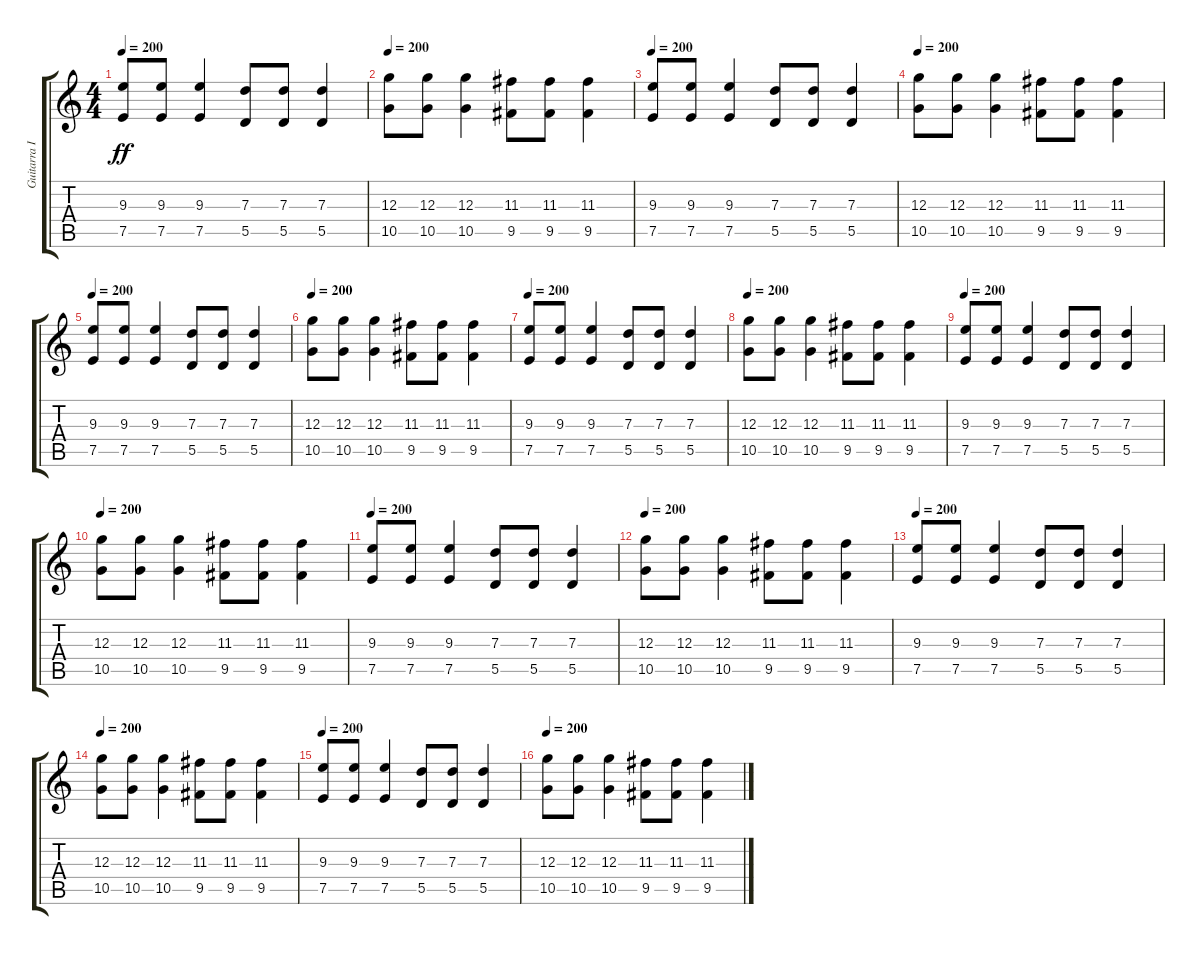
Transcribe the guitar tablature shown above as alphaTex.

\track ("Guitarra II" "Guitarra I") {instrument distortionguitar}
\staff {score tabs}
\tuning (E4 B3 G3 D3 A2 E2) {hide}
\ts (4 4)
\tempo 200
\clef g2
\ks c
(9.3 7.5).8{dy ff} (9.3 7.5).8 (9.3 7.5).4 (7.3 5.5).8 (7.3 5.5).8 (7.3 5.5).4 |
\tempo 200
(12.3 10.5).8 (12.3 10.5).8 (12.3 10.5).4 (11.3 9.5).8 (11.3 9.5).8 (11.3 9.5).4 |
\tempo 200
(9.3 7.5).8 (9.3 7.5).8 (9.3 7.5).4 (7.3 5.5).8 (7.3 5.5).8 (7.3 5.5).4 |
\tempo 200
(12.3 10.5).8 (12.3 10.5).8 (12.3 10.5).4 (11.3 9.5).8 (11.3 9.5).8 (11.3 9.5).4 |
\tempo 200
(9.3 7.5).8 (9.3 7.5).8 (9.3 7.5).4 (7.3 5.5).8 (7.3 5.5).8 (7.3 5.5).4 |
\tempo 200
(12.3 10.5).8 (12.3 10.5).8 (12.3 10.5).4 (11.3 9.5).8 (11.3 9.5).8 (11.3 9.5).4 |
\tempo 200
(9.3 7.5).8 (9.3 7.5).8 (9.3 7.5).4 (7.3 5.5).8 (7.3 5.5).8 (7.3 5.5).4 |
\tempo 200
(12.3 10.5).8 (12.3 10.5).8 (12.3 10.5).4 (11.3 9.5).8 (11.3 9.5).8 (11.3 9.5).4 |
\tempo 200
(9.3 7.5).8 (9.3 7.5).8 (9.3 7.5).4 (7.3 5.5).8 (7.3 5.5).8 (7.3 5.5).4 |
\tempo 200
(12.3 10.5).8 (12.3 10.5).8 (12.3 10.5).4 (11.3 9.5).8 (11.3 9.5).8 (11.3 9.5).4 |
\tempo 200
(9.3 7.5).8 (9.3 7.5).8 (9.3 7.5).4 (7.3 5.5).8 (7.3 5.5).8 (7.3 5.5).4 |
\tempo 200
(12.3 10.5).8 (12.3 10.5).8 (12.3 10.5).4 (11.3 9.5).8 (11.3 9.5).8 (11.3 9.5).4 |
\tempo 200
(9.3 7.5).8 (9.3 7.5).8 (9.3 7.5).4 (7.3 5.5).8 (7.3 5.5).8 (7.3 5.5).4 |
\tempo 200
(12.3 10.5).8 (12.3 10.5).8 (12.3 10.5).4 (11.3 9.5).8 (11.3 9.5).8 (11.3 9.5).4 |
\tempo 200
(9.3 7.5).8 (9.3 7.5).8 (9.3 7.5).4 (7.3 5.5).8 (7.3 5.5).8 (7.3 5.5).4 |
\tempo 200
(12.3 10.5).8 (12.3 10.5).8 (12.3 10.5).4 (11.3 9.5).8 (11.3 9.5).8 (11.3 9.5).4
